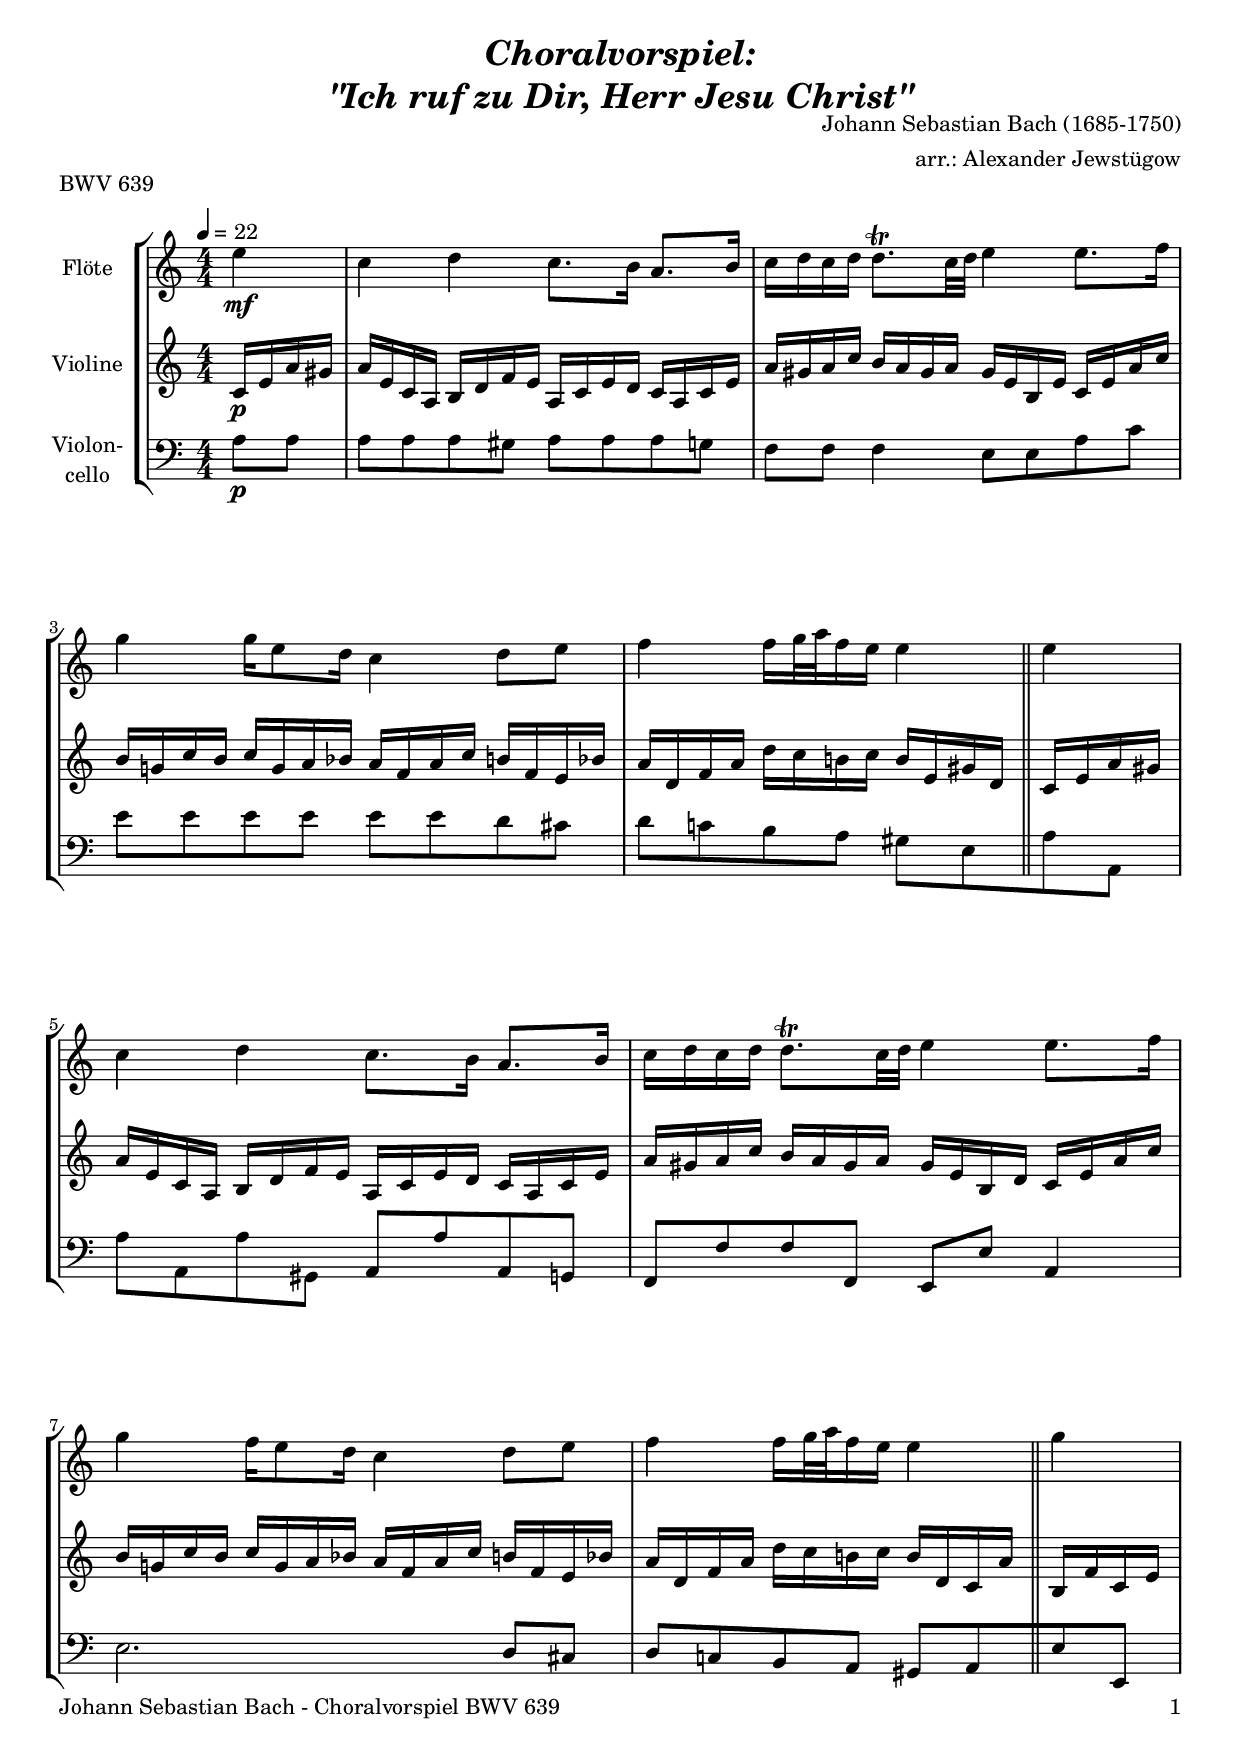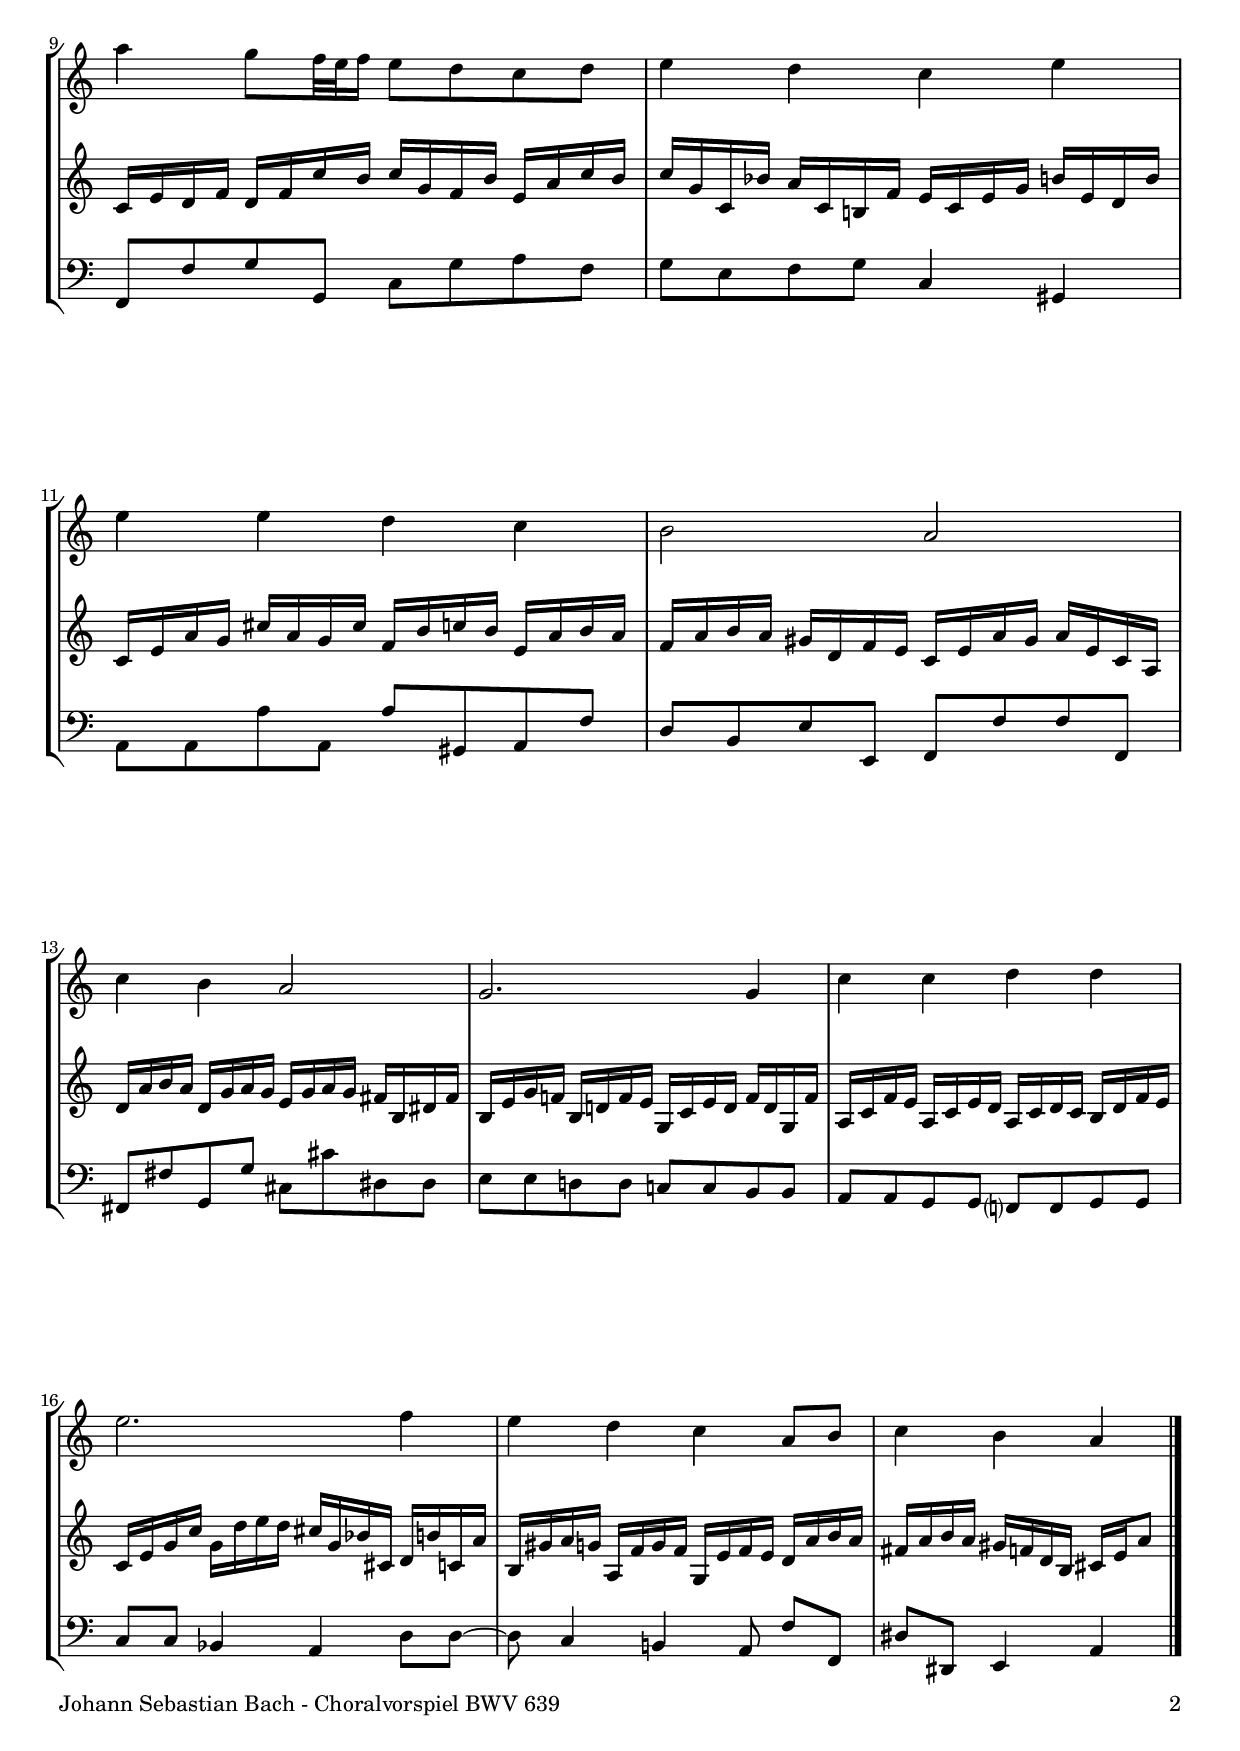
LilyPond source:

\version "2.24.4"
\include "deutsch.ly"

#(set-global-staff-size 19)

\header {
  title     = \markup \bold \italic \center-column {
    "Choralvorspiel:"
    "\"Ich ruf zu Dir, Herr Jesu Christ\""
  }
  
  composer  = "Johann Sebastian Bach (1685-1750)"
  arranger  = "arr.: Alexander Jewstügow"
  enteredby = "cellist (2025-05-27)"
  piece     = "BWV 639"
}

voiceconsts = {
  \key a \minor
  \time 4/4
  \clef "treble"
  \numericTimeSignature
  \compressEmptyMeasures
  % Set default beaming for all staves
%  \set Timing.beamExceptions = #'()
%  \set Timing.baseMoment     = #(ly:make-moment 1 4)
%  \set Timing.beatStructure  = #'(1 1 1)
  \tempo 4=22
}

mifl = "flute"
mist = "string ensemble 1"
mivl = "violin"
miba = "cello"
mipz = "pizzicato strings"

rit  = \mark \markup \box \italic "rit."
stac = \markup \italic "staccato"

va = \relative c'' {
  \voiceconsts

  \partial 4 e4\mf
  c d c8. h16 a8. h16
  c d c d d8.\trill c32 d e4 e8. f16
  g4 g16 e8 d16 c4 d8 e
  f4 f16 g32 a f16 e e4 \bar "||" e
  c d c8. h16 a8. h16
  
  c d c d d8.\trill c32 d e4 e8. f16
  g4 f16 e8 d16 c4 d8 e
  f4 f16 g32 a f16 e e4 \bar "||" g
  a g8 f32 e f16 e8 d c d
  e4 d c e
  e e d c
  
  h2 a
  c4 h a2
  g2. g4
  c c d d
  e2. f4
  e d c a8 h
  \partial 2. c4 h a \bar "|."
}

vb = \relative c' {
  \voiceconsts

  \partial 4 c16\p e a gis
  a e c a h d f e a, c e d c a c e
  a gis a c h a gis a gis e h e c e a c
  
  h g! c h c g a b a f a c h f e b'
  a d, f a d c h! c h e, gis d \bar "||" c e a gis!
  a e c a h d f e a, c e d c a c e
  
  a gis a c h a gis a gis e h d c e a c
  h g! c h c g a b a f a c h f e b'
  a d, f a d c h! c h d, c a' \bar "||" h, f' c e
  
  c e d f d f c' h c g f h e, a c h
  c g c, b' a c, h! f' e c e g h! e, d h'
  c, e a g cis a g cis f, h c h e, a h a
  
  f a h a gis d f e c e a gis a e c a
  d a' h a d, g a g e g a g fis h, dis fis
  h, e g f! h, d! f e g, c e d f d g, f'

  a, c f e a, c e d a c d c h d f e
  c e g c g d' e d cis g b cis, d h' c, a'
  h, gis' a g a, f' g f g, e' f e d a' h a

  \partial 2. fis a h a gis f d h cis e a8 \bar "|."
}

vc = \relative c' {
  \voiceconsts
  \clef "bass"
  
  \partial 4 a8\p a
  a a a gis a a a g
  f f f4 e8 e a c
  e e e e e e d cis
  d c! h a gis[ e \bar "||" a a,]
  a' a, a' gis, a a' a, g
  
  f f' f f, e e' a,4
  e'2. d8 cis
  d c! h a gis[ a \bar "||" e' e,]
  f f' g g, c g' a f
  g e f g c,4 gis
  a8 a a' a, a' gis, a f'
  
  d h e e, f f' f f,
  fis fis' g, g' cis, cis' dis, dis
  e e d! d c! c h h
  a a g g f? f g g
  c c b4 a d8 d~
  d c4 h! a8 f'[ f,]
  
  \partial 2. dis' dis, e4 a \bar "|."
}


music = \new StaffGroup <<
      \new Staff {
	\set Staff.midiInstrument = \mifl
	\set Staff.instrumentName = \markup \center-column { "Flöte" }
	\transpose a a { \va }
      }

      \new Staff {
	\set Staff.midiInstrument = \mivl
	\set Staff.instrumentName = \markup \center-column { "Violine" }
	\transpose a a { \vb }
      }

      \new Staff {
	\set Staff.midiInstrument = \miba
	\set Staff.instrumentName = \markup \center-column { "Violon-" "cello" }
	\transpose a a { \vc }
      }
>>

\book {
   \paper {
    print-page-number = ##t
    print-first-page-number = ##t
    ragged-last-bottom = ##f
    oddHeaderMarkup = \markup \null
    evenHeaderMarkup = \markup \null
    oddFooterMarkup = \markup {
      \fill-line {
        \if \should-print-page-number
        "Johann Sebastian Bach - Choralvorspiel BWV 639" \fromproperty #'page:page-number-string
      }
    }
    evenFooterMarkup = \oddFooterMarkup
  } \score {
    \music
    \layout {}
  }

  \score {
    \unfoldRepeats \music

    \midi {
      \context {
        \Score
      }
    }
  }
}